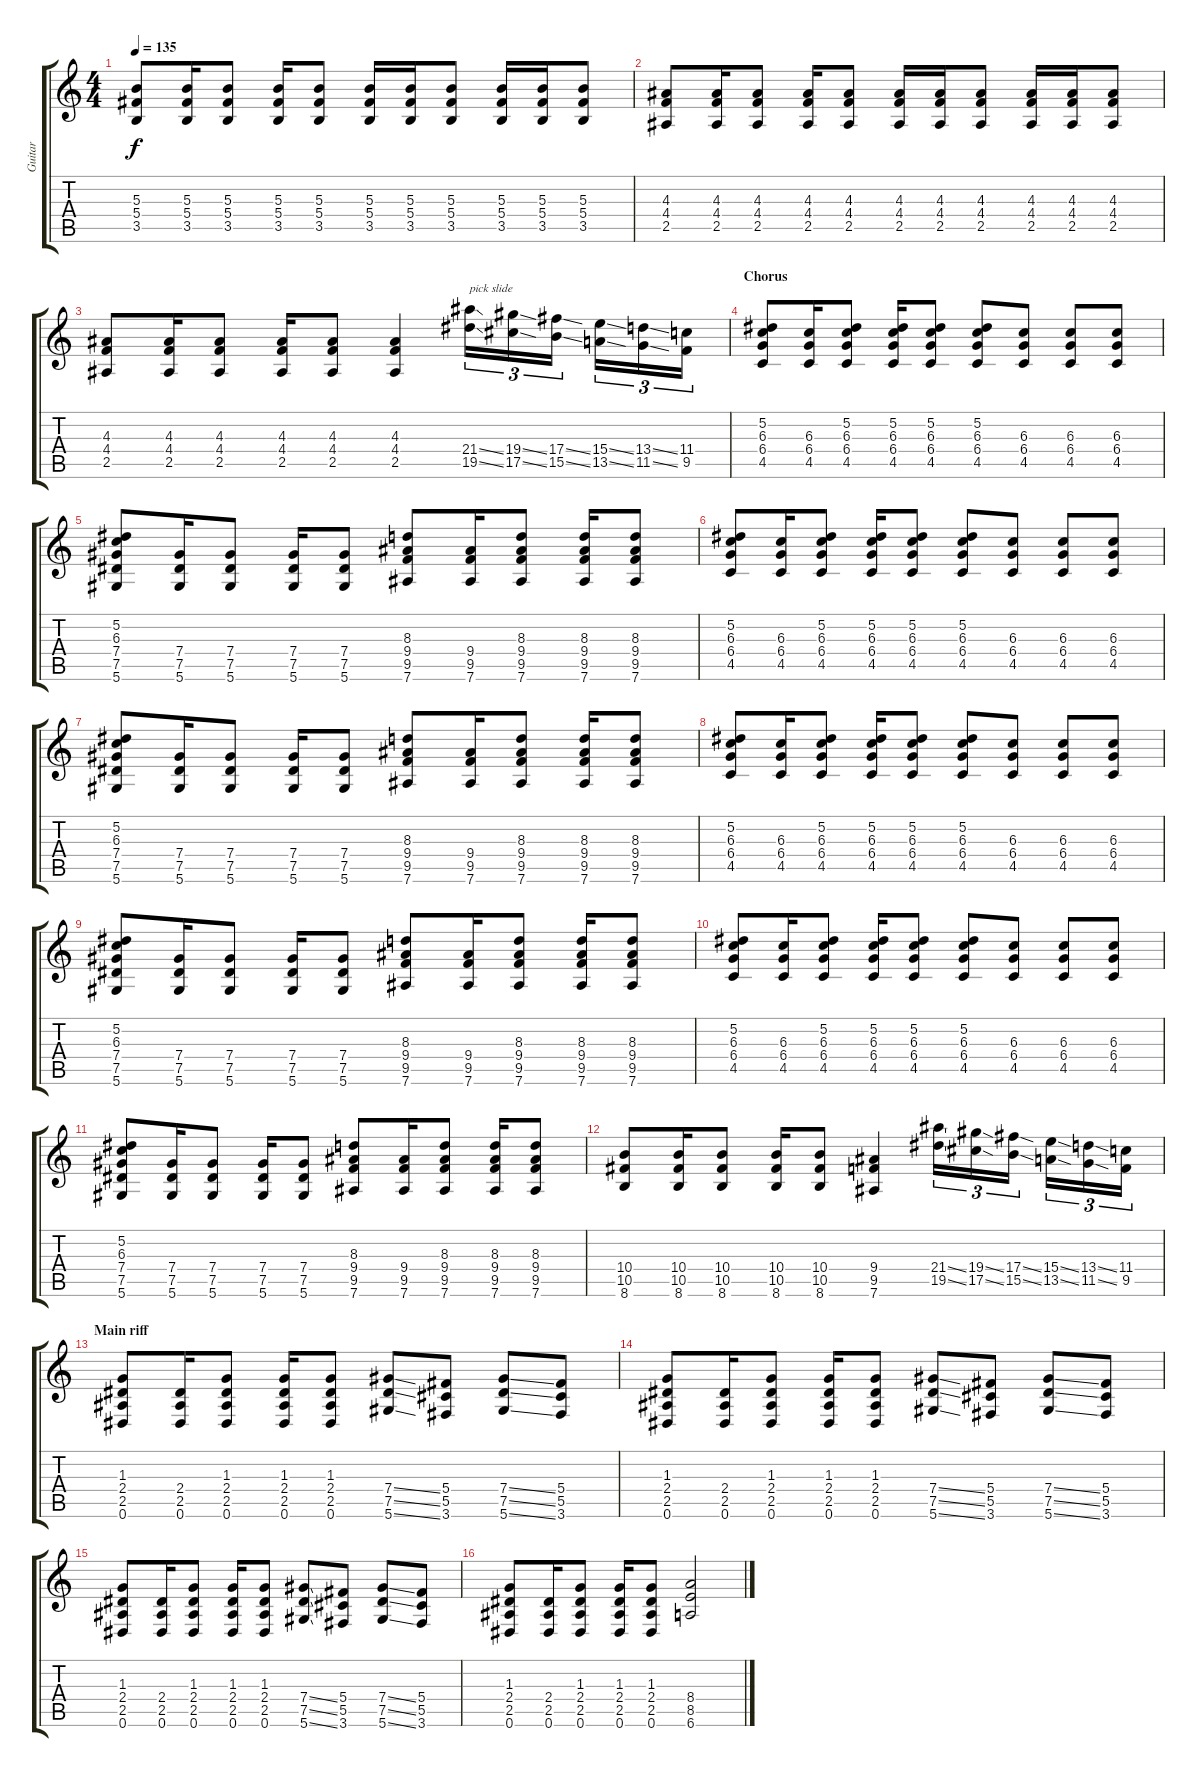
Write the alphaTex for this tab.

\track ("Guitar" "Guitar") {instrument distortionguitar}
\staff {score tabs}
\tuning (Eb4 Bb3 Gb3 Db3 Ab2 Eb2) {hide}
\ts (4 4)
\tempo 135
\clef g2
\ks c
(5.3 5.4 3.5).8{dy f} (5.3 5.4 3.5).16 (5.3 5.4 3.5).8 (5.3 5.4 3.5).16 (5.3 5.4 3.5).8 (5.3 5.4 3.5).16 (5.3 5.4 3.5).16 (5.3 5.4 3.5).8 (5.3 5.4 3.5).16 (5.3 5.4 3.5).16 (5.3 5.4 3.5).8 |
(4.3 4.4 2.5).8 (4.3 4.4 2.5).16 (4.3 4.4 2.5).8 (4.3 4.4 2.5).16 (4.3 4.4 2.5).8 (4.3 4.4 2.5).16 (4.3 4.4 2.5).16 (4.3 4.4 2.5).8 (4.3 4.4 2.5).16 (4.3 4.4 2.5).16 (4.3 4.4 2.5).8 |
(4.3 4.4 2.5).8 (4.3 4.4 2.5).16 (4.3 4.4 2.5).8 (4.3 4.4 2.5).16 (4.3 4.4 2.5).8 (4.3 4.4 2.5).4 (21.4{ss} 19.5{ss}).16{tu (3 2) txt "pick slide"} (19.4{ss} 17.5{ss}).16{tu (3 2)} (17.4{ss} 15.5{ss}).16{tu (3 2)} (15.4{ss} 13.5{ss}).16{tu (3 2)} (13.4{ss} 11.5{ss}).16{tu (3 2)} (11.4 9.5).16{tu (3 2)} |
\section ("" "Chorus")
(5.2 6.3 6.4 4.5).8 (6.3 6.4 4.5).16 (5.2 6.3 6.4 4.5).8 (5.2 6.3 6.4 4.5).16 (5.2 6.3 6.4 4.5).8 (5.2 6.3 6.4 4.5).8 (6.3 6.4 4.5).8 (6.3 6.4 4.5).8 (6.3 6.4 4.5).8 |
(5.2 6.3 7.4 7.5 5.6).8 (7.4 7.5 5.6).16 (7.4 7.5 5.6).8 (7.4 7.5 5.6).16 (7.4 7.5 5.6).8 (8.3 9.4 9.5 7.6).8 (9.4 9.5 7.6).16 (8.3 9.4 9.5 7.6).8 (8.3 9.4 9.5 7.6).16 (8.3 9.4 9.5 7.6).8 |
(5.2 6.3 6.4 4.5).8 (6.3 6.4 4.5).16 (5.2 6.3 6.4 4.5).8 (5.2 6.3 6.4 4.5).16 (5.2 6.3 6.4 4.5).8 (5.2 6.3 6.4 4.5).8 (6.3 6.4 4.5).8 (6.3 6.4 4.5).8 (6.3 6.4 4.5).8 |
(5.2 6.3 7.4 7.5 5.6).8 (7.4 7.5 5.6).16 (7.4 7.5 5.6).8 (7.4 7.5 5.6).16 (7.4 7.5 5.6).8 (8.3 9.4 9.5 7.6).8 (9.4 9.5 7.6).16 (8.3 9.4 9.5 7.6).8 (8.3 9.4 9.5 7.6).16 (8.3 9.4 9.5 7.6).8 |
(5.2 6.3 6.4 4.5).8 (6.3 6.4 4.5).16 (5.2 6.3 6.4 4.5).8 (5.2 6.3 6.4 4.5).16 (5.2 6.3 6.4 4.5).8 (5.2 6.3 6.4 4.5).8 (6.3 6.4 4.5).8 (6.3 6.4 4.5).8 (6.3 6.4 4.5).8 |
(5.2 6.3 7.4 7.5 5.6).8 (7.4 7.5 5.6).16 (7.4 7.5 5.6).8 (7.4 7.5 5.6).16 (7.4 7.5 5.6).8 (8.3 9.4 9.5 7.6).8 (9.4 9.5 7.6).16 (8.3 9.4 9.5 7.6).8 (8.3 9.4 9.5 7.6).16 (8.3 9.4 9.5 7.6).8 |
(5.2 6.3 6.4 4.5).8 (6.3 6.4 4.5).16 (5.2 6.3 6.4 4.5).8 (5.2 6.3 6.4 4.5).16 (5.2 6.3 6.4 4.5).8 (5.2 6.3 6.4 4.5).8 (6.3 6.4 4.5).8 (6.3 6.4 4.5).8 (6.3 6.4 4.5).8 |
(5.2 6.3 7.4 7.5 5.6).8 (7.4 7.5 5.6).16 (7.4 7.5 5.6).8 (7.4 7.5 5.6).16 (7.4 7.5 5.6).8 (8.3 9.4 9.5 7.6).8 (9.4 9.5 7.6).16 (8.3 9.4 9.5 7.6).8 (8.3 9.4 9.5 7.6).16 (8.3 9.4 9.5 7.6).8 |
(10.4 10.5 8.6).8 (10.4 10.5 8.6).16 (10.4 10.5 8.6).8 (10.4 10.5 8.6).16 (10.4 10.5 8.6).8 (9.4 9.5 7.6).4 (21.4{ss} 19.5{ss}).16{tu (3 2)} (19.4{ss} 17.5{ss}).16{tu (3 2)} (17.4{ss} 15.5{ss}).16{tu (3 2)} (15.4{ss} 13.5{ss}).16{tu (3 2)} (13.4{ss} 11.5{ss}).16{tu (3 2)} (11.4 9.5).16{tu (3 2)} |
\section ("" "Main riff")
(1.3 2.4 2.5 0.6).8 (2.4 2.5 0.6).16 (1.3 2.4 2.5 0.6).8 (1.3 2.4 2.5 0.6).16 (1.3 2.4 2.5 0.6).8 (7.4{ss} 7.5{ss} 5.6{ss}).8 (5.4 5.5 3.6).8 (7.4{ss} 7.5{ss} 5.6{ss}).8 (5.4 5.5 3.6).8 |
(1.3 2.4 2.5 0.6).8 (2.4 2.5 0.6).16 (1.3 2.4 2.5 0.6).8 (1.3 2.4 2.5 0.6).16 (1.3 2.4 2.5 0.6).8 (7.4{ss} 7.5{ss} 5.6{ss}).8 (5.4 5.5 3.6).8 (7.4{ss} 7.5{ss} 5.6{ss}).8 (5.4 5.5 3.6).8 |
(1.3 2.4 2.5 0.6).8 (2.4 2.5 0.6).16 (1.3 2.4 2.5 0.6).8 (1.3 2.4 2.5 0.6).16 (1.3 2.4 2.5 0.6).8 (7.4{ss} 7.5{ss} 5.6{ss}).8 (5.4 5.5 3.6).8 (7.4{ss} 7.5{ss} 5.6{ss}).8 (5.4 5.5 3.6).8 |
(1.3 2.4 2.5 0.6).8 (2.4 2.5 0.6).16 (1.3 2.4 2.5 0.6).8 (1.3 2.4 2.5 0.6).16 (1.3 2.4 2.5 0.6).8 (8.4 8.5 6.6).2
